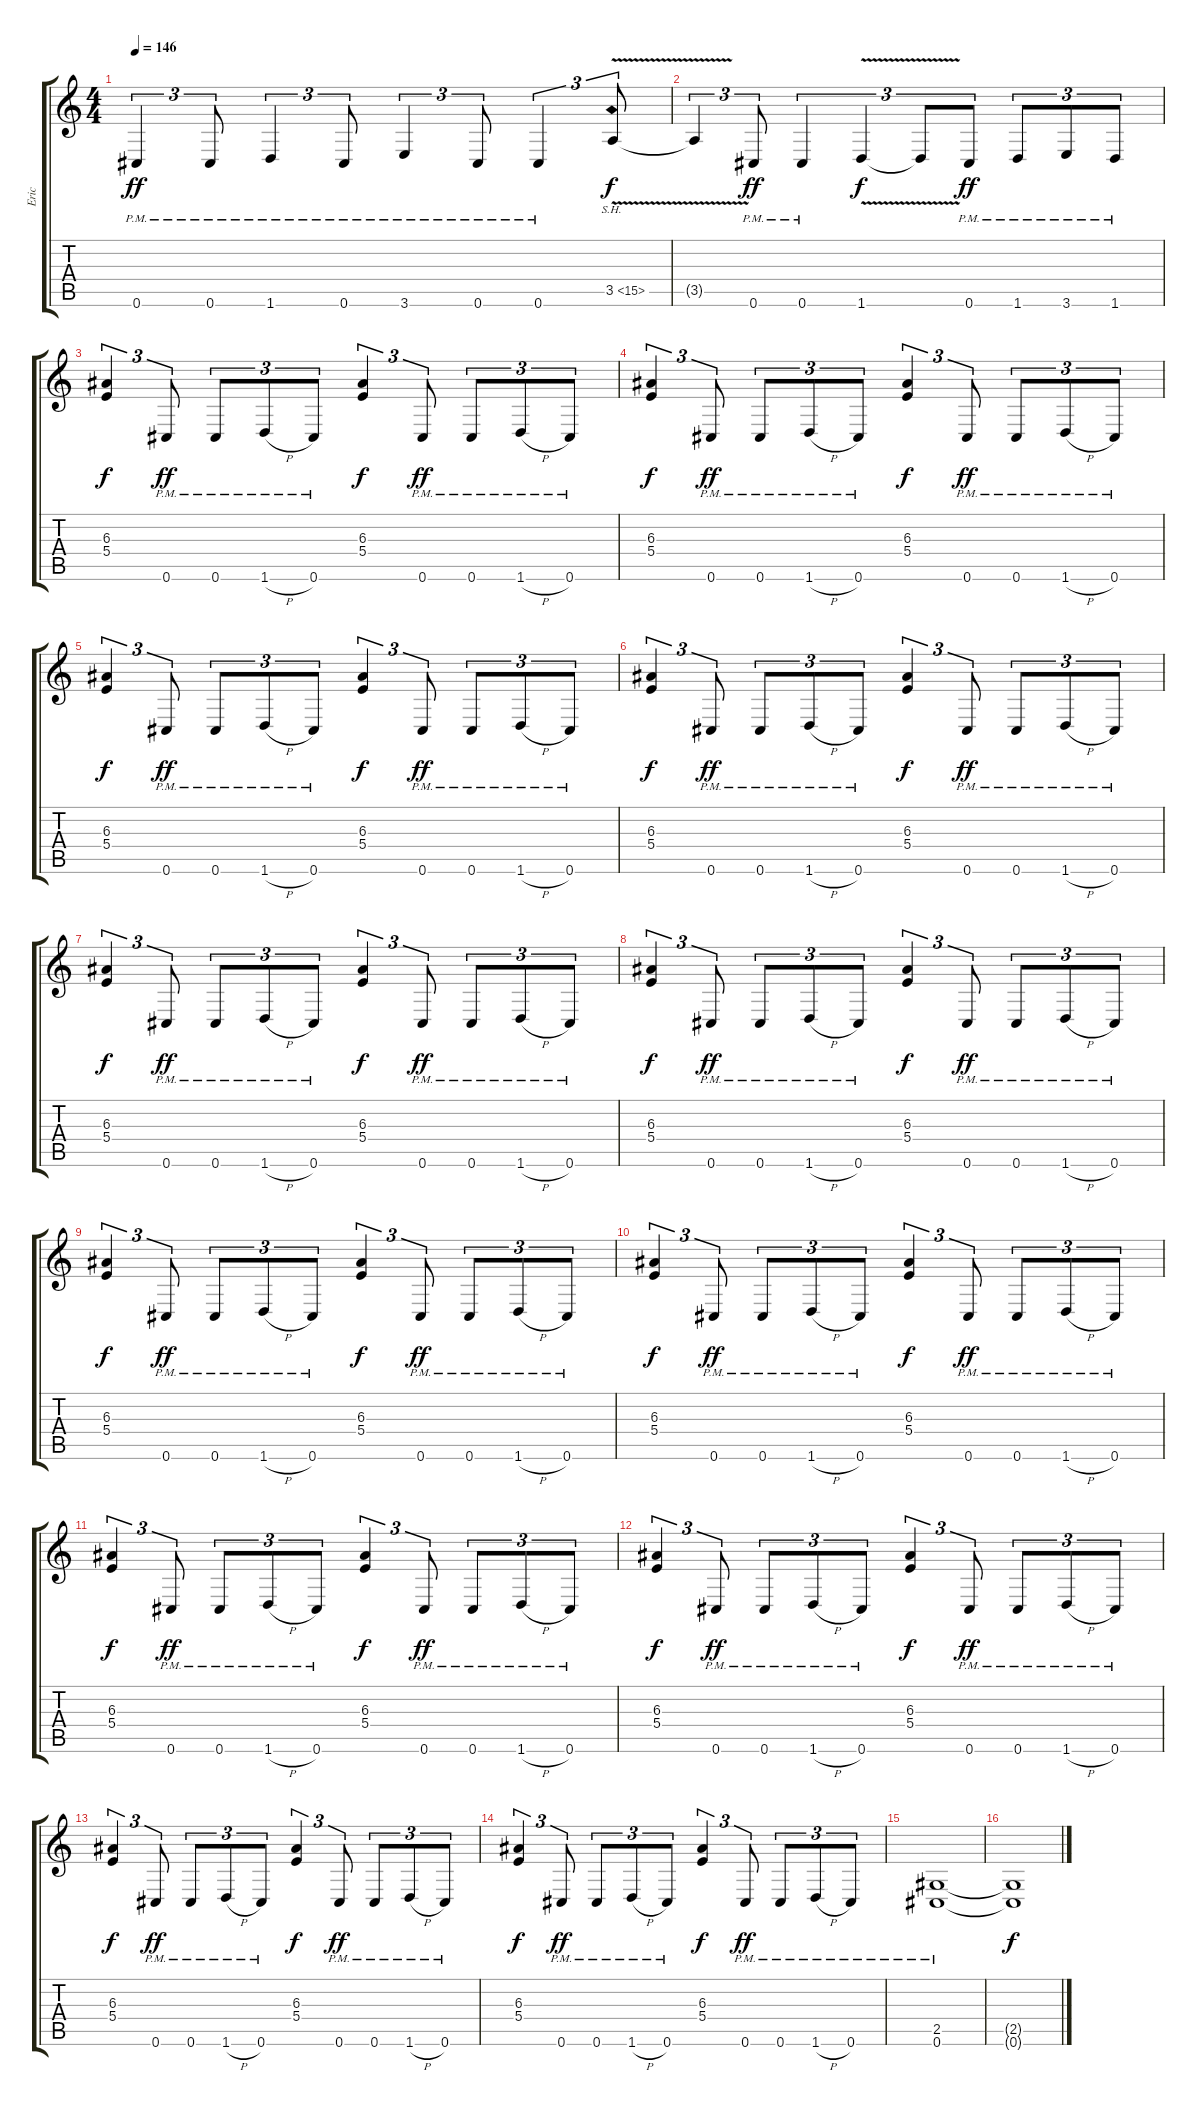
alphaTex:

\track ("Eric" "Eric") {instrument distortionguitar}
\staff {score tabs}
\tuning (Db4 Ab3 E3 B2 Gb2 Db2) {hide}
\ts (4 4)
\tempo 146
\clef g2
\ks c
0.6{pm}.4{tu (3 2) dy ff} 0.6{pm}.8{tu (3 2)} 1.6{pm}.4{tu (3 2)} 0.6{pm}.8{tu (3 2)} 3.6{pm}.4{tu (3 2)} 0.6{pm}.8{tu (3 2)} 0.6{pm}.4{tu (3 2)} 3.5{sh 12 v}.8{tu (3 2) dy f} |
3.5{t}.4{tu (3 2)} 0.6{pm}.8{tu (3 2) dy ff} 0.6{pm}.4{tu (3 2)} 1.6{v}.4{tu (3 2) dy f} 1.6{t}.8{tu (3 2)} 0.6{pm}.8{tu (3 2) dy ff} 1.6{pm}.8{tu (3 2)} 3.6{pm}.8{tu (3 2)} 1.6{pm}.8{tu (3 2)} |
(6.3 5.4).4{tu (3 2) dy f} 0.6{pm}.8{tu (3 2) dy ff} 0.6{pm}.8{tu (3 2)} 1.6{h pm}.8{tu (3 2)} 0.6{pm}.8{tu (3 2)} (6.3 5.4).4{tu (3 2) dy f} 0.6{pm}.8{tu (3 2) dy ff} 0.6{pm}.8{tu (3 2)} 1.6{h pm}.8{tu (3 2)} 0.6{pm}.8{tu (3 2)} |
(6.3 5.4).4{tu (3 2) dy f} 0.6{pm}.8{tu (3 2) dy ff} 0.6{pm}.8{tu (3 2)} 1.6{h pm}.8{tu (3 2)} 0.6{pm}.8{tu (3 2)} (6.3 5.4).4{tu (3 2) dy f} 0.6{pm}.8{tu (3 2) dy ff} 0.6{pm}.8{tu (3 2)} 1.6{h pm}.8{tu (3 2)} 0.6{pm}.8{tu (3 2)} |
(6.3 5.4).4{tu (3 2) dy f} 0.6{pm}.8{tu (3 2) dy ff} 0.6{pm}.8{tu (3 2)} 1.6{h pm}.8{tu (3 2)} 0.6{pm}.8{tu (3 2)} (6.3 5.4).4{tu (3 2) dy f} 0.6{pm}.8{tu (3 2) dy ff} 0.6{pm}.8{tu (3 2)} 1.6{h pm}.8{tu (3 2)} 0.6{pm}.8{tu (3 2)} |
(6.3 5.4).4{tu (3 2) dy f} 0.6{pm}.8{tu (3 2) dy ff} 0.6{pm}.8{tu (3 2)} 1.6{h pm}.8{tu (3 2)} 0.6{pm}.8{tu (3 2)} (6.3 5.4).4{tu (3 2) dy f} 0.6{pm}.8{tu (3 2) dy ff} 0.6{pm}.8{tu (3 2)} 1.6{h pm}.8{tu (3 2)} 0.6{pm}.8{tu (3 2)} |
(6.3 5.4).4{tu (3 2) dy f} 0.6{pm}.8{tu (3 2) dy ff} 0.6{pm}.8{tu (3 2)} 1.6{h pm}.8{tu (3 2)} 0.6{pm}.8{tu (3 2)} (6.3 5.4).4{tu (3 2) dy f} 0.6{pm}.8{tu (3 2) dy ff} 0.6{pm}.8{tu (3 2)} 1.6{h pm}.8{tu (3 2)} 0.6{pm}.8{tu (3 2)} |
(6.3 5.4).4{tu (3 2) dy f} 0.6{pm}.8{tu (3 2) dy ff} 0.6{pm}.8{tu (3 2)} 1.6{h pm}.8{tu (3 2)} 0.6{pm}.8{tu (3 2)} (6.3 5.4).4{tu (3 2) dy f} 0.6{pm}.8{tu (3 2) dy ff} 0.6{pm}.8{tu (3 2)} 1.6{h pm}.8{tu (3 2)} 0.6{pm}.8{tu (3 2)} |
(6.3 5.4).4{tu (3 2) dy f} 0.6{pm}.8{tu (3 2) dy ff} 0.6{pm}.8{tu (3 2)} 1.6{h pm}.8{tu (3 2)} 0.6{pm}.8{tu (3 2)} (6.3 5.4).4{tu (3 2) dy f} 0.6{pm}.8{tu (3 2) dy ff} 0.6{pm}.8{tu (3 2)} 1.6{h pm}.8{tu (3 2)} 0.6{pm}.8{tu (3 2)} |
(6.3 5.4).4{tu (3 2) dy f} 0.6{pm}.8{tu (3 2) dy ff} 0.6{pm}.8{tu (3 2)} 1.6{h pm}.8{tu (3 2)} 0.6{pm}.8{tu (3 2)} (6.3 5.4).4{tu (3 2) dy f} 0.6{pm}.8{tu (3 2) dy ff} 0.6{pm}.8{tu (3 2)} 1.6{h pm}.8{tu (3 2)} 0.6{pm}.8{tu (3 2)} |
(6.3 5.4).4{tu (3 2) dy f} 0.6{pm}.8{tu (3 2) dy ff} 0.6{pm}.8{tu (3 2)} 1.6{h pm}.8{tu (3 2)} 0.6{pm}.8{tu (3 2)} (6.3 5.4).4{tu (3 2) dy f} 0.6{pm}.8{tu (3 2) dy ff} 0.6{pm}.8{tu (3 2)} 1.6{h pm}.8{tu (3 2)} 0.6{pm}.8{tu (3 2)} |
(6.3 5.4).4{tu (3 2) dy f} 0.6{pm}.8{tu (3 2) dy ff} 0.6{pm}.8{tu (3 2)} 1.6{h pm}.8{tu (3 2)} 0.6{pm}.8{tu (3 2)} (6.3 5.4).4{tu (3 2) dy f} 0.6{pm}.8{tu (3 2) dy ff} 0.6{pm}.8{tu (3 2)} 1.6{h pm}.8{tu (3 2)} 0.6{pm}.8{tu (3 2)} |
(6.3 5.4).4{tu (3 2) dy f} 0.6{pm}.8{tu (3 2) dy ff} 0.6{pm}.8{tu (3 2)} 1.6{h pm}.8{tu (3 2)} 0.6{pm}.8{tu (3 2)} (6.3 5.4).4{tu (3 2) dy f} 0.6{pm}.8{tu (3 2) dy ff} 0.6{pm}.8{tu (3 2)} 1.6{h pm}.8{tu (3 2)} 0.6{pm}.8{tu (3 2)} |
(6.3 5.4).4{tu (3 2) dy f} 0.6{pm}.8{tu (3 2) dy ff} 0.6{pm}.8{tu (3 2)} 1.6{h pm}.8{tu (3 2)} 0.6{pm}.8{tu (3 2)} (6.3 5.4).4{tu (3 2) dy f} 0.6{pm}.8{tu (3 2) dy ff} 0.6{pm}.8{tu (3 2)} 1.6{h pm}.8{tu (3 2)} 0.6{pm}.8{tu (3 2)} |
(2.5{pm} 0.6{pm}).1{volume 0} |
(2.5{t} 0.6{t}).1{dy f}
